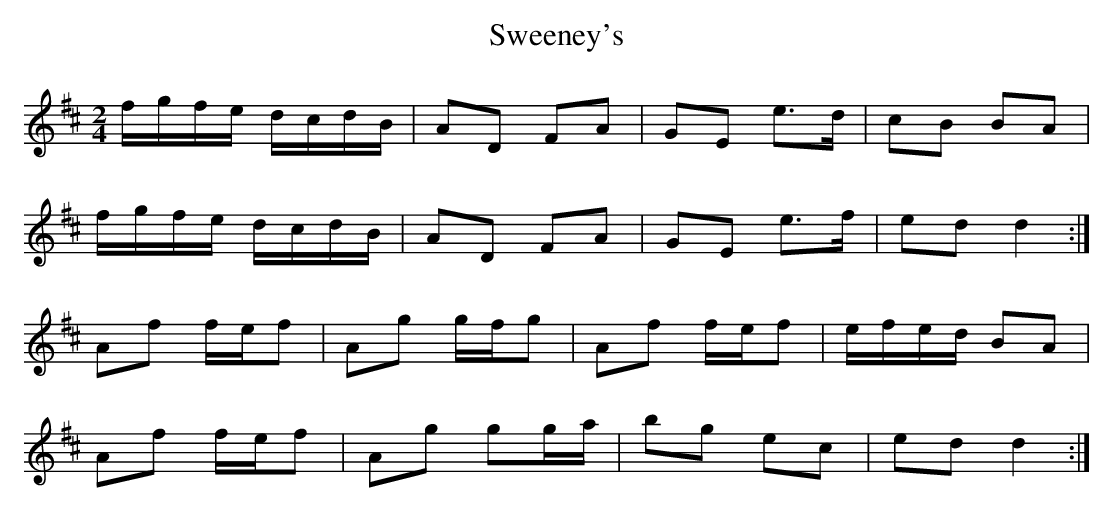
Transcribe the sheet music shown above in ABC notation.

X:1
T:Sweeney's
M:2/4
L:1/8
K:D Major
f/g/f/e/ d/c/d/B/|AD FA|GE e3/d/|cB BA|!
f/g/f/e/ d/c/d/B/|AD FA|GE e3/f/|ed d2:|!
Af f/e/f|Ag g/f/g|Af f/e/f|e/f/e/d/ BA|!
Af f/e/f|Ag gg/a/|bg ec|ed d2:|!
